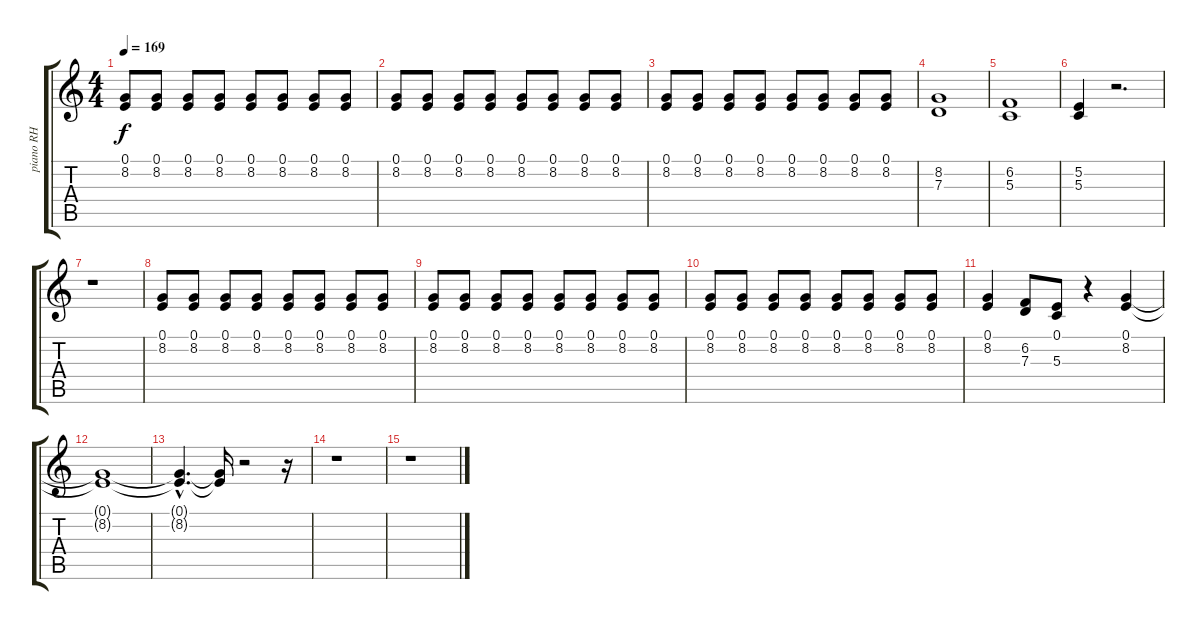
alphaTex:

\track ("piano RH" "piano RH") {instrument brightacousticpiano}
\staff {score tabs}
\tuning (E4 B3 G3 D3 A2 E2) {hide}
\ts (4 4)
\tempo 169
\clef g2
\ks c
(0.1 8.2).8{dy f} (0.1 8.2).8 (0.1 8.2).8 (0.1 8.2).8 (0.1 8.2).8 (0.1 8.2).8 (0.1 8.2).8 (0.1 8.2).8 |
(0.1 8.2).8 (0.1 8.2).8 (0.1 8.2).8 (0.1 8.2).8 (0.1 8.2).8 (0.1 8.2).8 (0.1 8.2).8 (0.1 8.2).8 |
(0.1 8.2).8 (0.1 8.2).8 (0.1 8.2).8 (0.1 8.2).8 (0.1 8.2).8 (0.1 8.2).8 (0.1 8.2).8 (0.1 8.2).8 |
(8.2 7.3).1 |
(6.2 5.3).1 |
(5.2 5.3).4 r.2{d} |
r.1 |
(0.1 8.2).8 (0.1 8.2).8 (0.1 8.2).8 (0.1 8.2).8 (0.1 8.2).8 (0.1 8.2).8 (0.1 8.2).8 (0.1 8.2).8 |
(0.1 8.2).8 (0.1 8.2).8 (0.1 8.2).8 (0.1 8.2).8 (0.1 8.2).8 (0.1 8.2).8 (0.1 8.2).8 (0.1 8.2).8 |
(0.1 8.2).8 (0.1 8.2).8 (0.1 8.2).8 (0.1 8.2).8 (0.1 8.2).8 (0.1 8.2).8 (0.1 8.2).8 (0.1 8.2).8 |
(0.1 8.2).4 (6.2 7.3).8 (0.1 5.3).8 r.4 (0.1 8.2).4 |
(0.1{t} 8.2{t}).1 |
(0.1{hac t} 8.2{hac t}).4{d} (0.1{t} 8.2{t}).16 r.2 r.16 |
r.1 |
r.1
